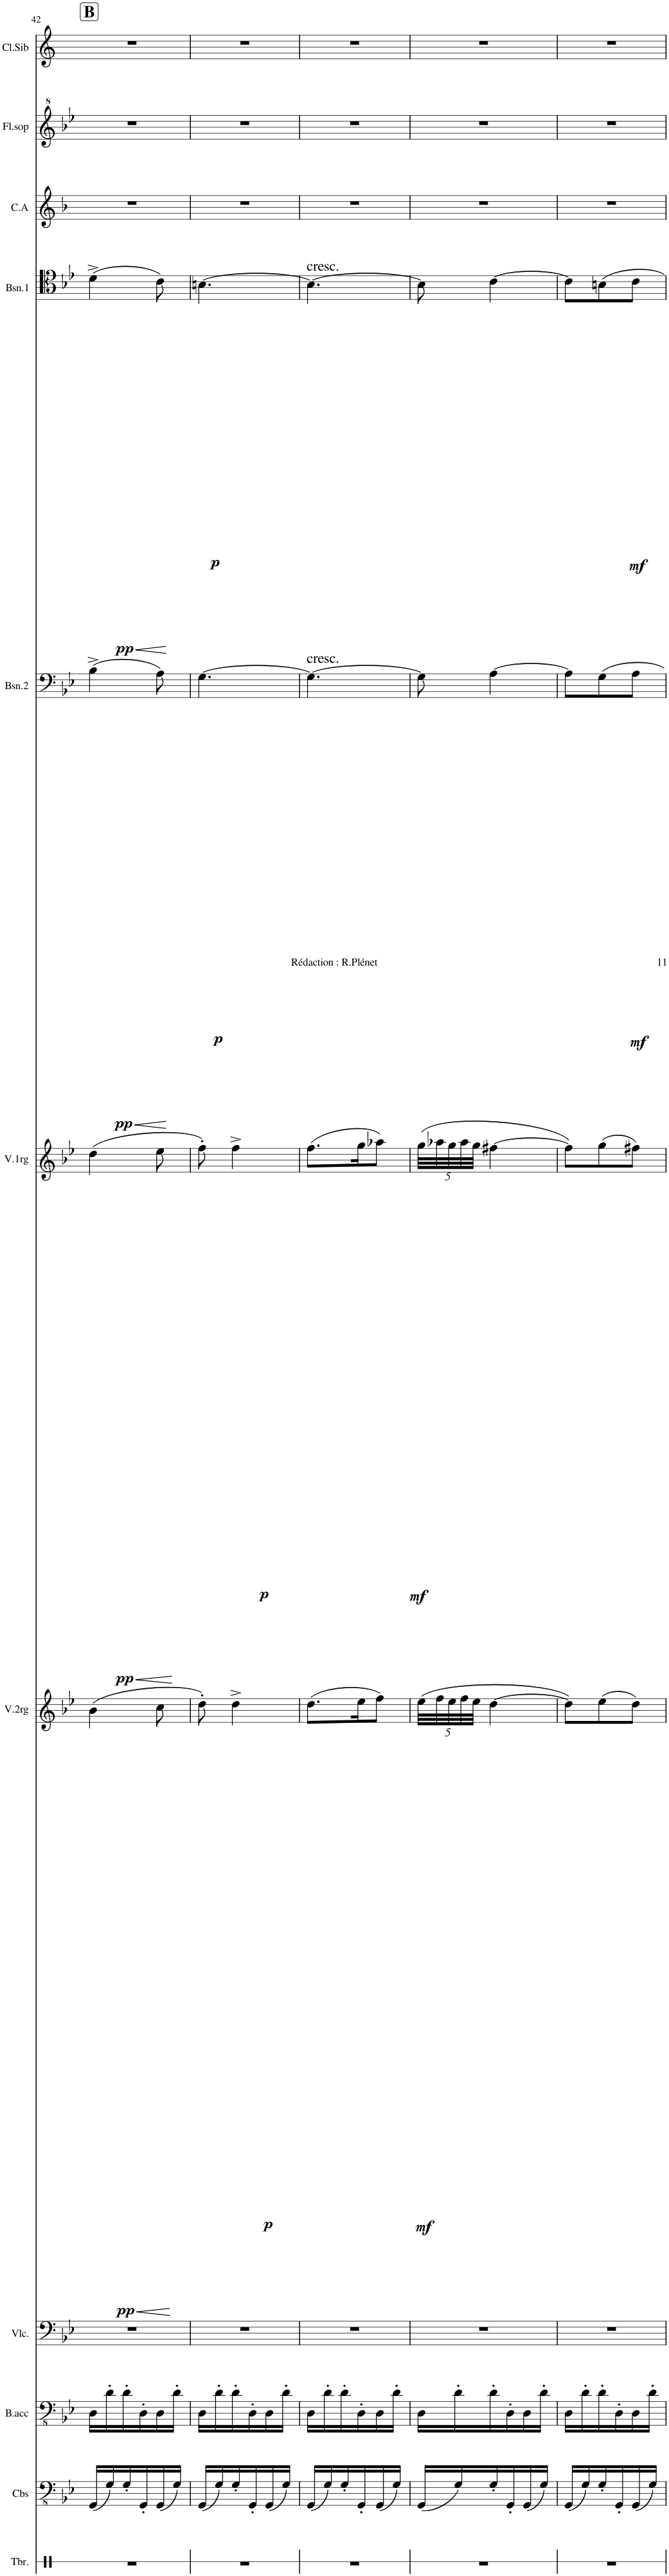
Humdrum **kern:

**kern	**kern	**kern	**kern	**kern	**dynam	**kern	**dynam	**kern	**dynam	**kern	**dynam	**kern	**kern	**kern
*part11	*part10	*part9	*part8	*part7	*part7	*part6	*part6	*part5	*part5	*part4	*part4	*part3	*part2	*part1
*staff11	*staff10	*staff9	*staff8	*staff7	*staff7	*staff6	*staff6	*staff5	*staff5	*staff4	*staff4	*staff3	*staff2	*staff1
*I"Tambourin	*I"Contrebasse (avec sourdine)	*I"Basse       accoustique (avec sourdine)	*I"Violoncelles	*I"Violons 2ème rang	*	*I"Violons 1er rang	*	*I"Basson 2	*	*I"Basson 1	*	*I"Cor Anglais	*I"Flûte à Bec     soprano	*I"Clarinette       en Sib
*I'Tbr.	*I'Cbs	*I'B.acc	*I'Vlc.	*I'V.2rg	*	*I'V.1rg	*	*I'Bsn.2	*	*I'Bsn.1	*	*I'C.A	*I'Fl.sop	*I'Cl.Sib
!!LO:PB:g=z
*clefX	*clefFv4	*clefFv4	*clefF4	*clefG2	*	*clefG2	*	*clefF4	*	*clefC4	*	*clefG2	*clefG^2	*clefG2
*	*Trd7c12	*	*	*	*	*	*	*	*	*	*	*Trd4c7	*	*Trd1c2
*k[]	*k[b-e-]	*k[b-e-]	*k[b-e-]	*k[b-e-]	*	*k[b-e-]	*	*k[b-e-]	*	*k[b-e-]	*	*k[b-]	*k[b-e-]	*k[]
*M3/8	*M3/8	*M3/8	*M3/8	*M3/8	*	*M3/8	*	*M3/8	*	*M3/8	*	*M3/8	*M3/8	*M3/8
=42	=42	=42	=42	=42	=42	=42	=42	=42	=42	=42	=42	=42	=42	=42
!	!	!	!	!	!	!	!	!	!	!	!	!	!	!LO:TX:a:B:t=B
!	!	!	!	!	!LO:HP:b	!	!LO:HP:b	!	!LO:HP:b	!	!LO:HP:b	!	!	!
!	!	!	!	!	!LO:DY:n=1:b	!	!LO:DY:n=1:b	!	!LO:DY:n=1:b	!	!LO:DY:n=1:b	!	!	!
4.r	(16GGG/LL	16DD\LL	4.r	(4b-\	< pp	(4dd\	< pp	(4B-^\	< pp	(4d^\	< pp	4.r	4.r	4.r
.	16GG/)	16D'\	.	.	.	.	.	.	.	.	.	.	.	.
.	16GG'/	16D'\	.	.	.	.	.	.	.	.	.	.	.	.
.	16GGG'/	16DD'\	.	.	.	.	.	.	.	.	.	.	.	.
.	(16GGG/	16DD\	.	8cc\	.	8ee-\	.	8A\)	.	8c\)	.	.	.	.
.	16GG/JJ)	16D'\JJ	.	.	.	.	.	.	.	.	.	.	.	.
.	.	.	.	.	[	.	[	.	[	.	[	.	.	.
=43	=43	=43	=43	=43	=43	=43	=43	=43	=43	=43	=43	=43	=43	=43
!	!	!	!	!	!	!	!	!	!LO:DY:b	!	!LO:DY:b	!	!	!
4.r	(16GGG/LL	16DD\LL	4.r	8dd'\)	.	8ff'\)	.	[4.G\	p	[4.Bn\	p	4.r	4.r	4.r
.	16GG/)	16D'\	.	.	.	.	.	.	.	.	.	.	.	.
!	!	!	!	!	!LO:DY:b	!	!LO:DY:b	!	!	!	!	!	!	!
.	16GG'/	16D'\	.	4dd^\	p	4ff^\	p	.	.	.	.	.	.	.
.	16GGG'/	16DD'\	.	.	.	.	.	.	.	.	.	.	.	.
.	(16GGG/	16DD\	.	.	.	.	.	.	.	.	.	.	.	.
.	16GG/JJ)	16D'\JJ	.	.	.	.	.	.	.	.	.	.	.	.
=44	=44	=44	=44	=44	=44	=44	=44	=44	=44	=44	=44	=44	=44	=44
!	!	!	!	!	!	!	!	!	!	!LO:TX:a:t=cresc.	!	!	!	!
!	!	!	!	!	!	!	!	!LO:TX:a:t=cresc.	!	!	!	!	!	!
4.r	(16GGG/LL	16DD\LL	4.r	(8.dd\L	.	(8.ff\L	.	4.G\_	.	4.B\_	.	4.r	4.r	4.r
.	16GG/)	16D'\	.	.	.	.	.	.	.	.	.	.	.	.
.	16GG'/	16D'\	.	.	.	.	.	.	.	.	.	.	.	.
.	16GGG'/	16DD'\	.	16ee-\K	.	16gg\K	.	.	.	.	.	.	.	.
.	(16GGG/	16DD\	.	8ff\J)	.	8aa-X\J)	.	.	.	.	.	.	.	.
.	16GG/JJ)	16D'\JJ	.	.	.	.	.	.	.	.	.	.	.	.
=45	=45	=45	=45	=45	=45	=45	=45	=45	=45	=45	=45	=45	=45	=45
*	*	*	*	*Xbrackettup	*	*Xbrackettup	*	*	*	*	*	*	*	*
!	!	!	!	!	!LO:DY:b	!	!LO:DY:b	!	!	!	!	!	!	!
4.r	(16GGG/LL	16DD\LL	4.r	(40ee-\LLL	mf	(40gg\LLL	mf	8G\]	.	8B\]	.	4.r	4.r	4.r
.	.	.	.	40ff\	.	40aa-X\	.	.	.	.	.	.	.	.
.	.	.	.	40ee-\	.	40gg\	.	.	.	.	.	.	.	.
.	16GG/)	16D'\	.	.	.	.	.	.	.	.	.	.	.	.
.	.	.	.	40ff\	.	40aa-\	.	.	.	.	.	.	.	.
.	.	.	.	40ee-\JJJ	.	40gg\JJJ	.	.	.	.	.	.	.	.
.	16GG'/	16D'\	.	[4dd\	.	[4ff#X\	.	[4A\	.	[4c\	.	.	.	.
.	16GGG'/	16DD'\	.	.	.	.	.	.	.	.	.	.	.	.
.	(16GGG/	16DD\	.	.	.	.	.	.	.	.	.	.	.	.
.	16GG/JJ)	16D'\JJ	.	.	.	.	.	.	.	.	.	.	.	.
=46	=46	=46	=46	=46	=46	=46	=46	=46	=46	=46	=46	=46	=46	=46
4.r	(16GGG/LL	16DD\LL	4.r	8dd\L])	.	8ff#\L])	.	8A\L]	.	8c\L]	.	4.r	4.r	4.r
.	16GG/)	16D'\	.	.	.	.	.	.	.	.	.	.	.	.
!	!	!	!	!	!	!	!	!	!LO:DY:b	!	!LO:DY:b	!	!	!
.	16GG'/	16D'\	.	(8ee-\	.	(8gg\	.	8G\	mf	8Bn\	mf	.	.	.
.	16GGG'/	16DD'\	.	.	.	.	.	.	.	.	.	.	.	.
.	(16GGG/	16DD\	.	8dd\J)	.	8ff#X\J)	.	8A\J	.	8c\J	.	.	.	.
.	16GG/JJ)	16D'\JJ	.	.	.	.	.	.	.	.	.	.	.	.
=	=	=	=	=	=	=	=	=	=	=	=	=	=	=
*-	*-	*-	*-	*-	*-	*-	*-	*-	*-	*-	*-	*-	*-	*-
